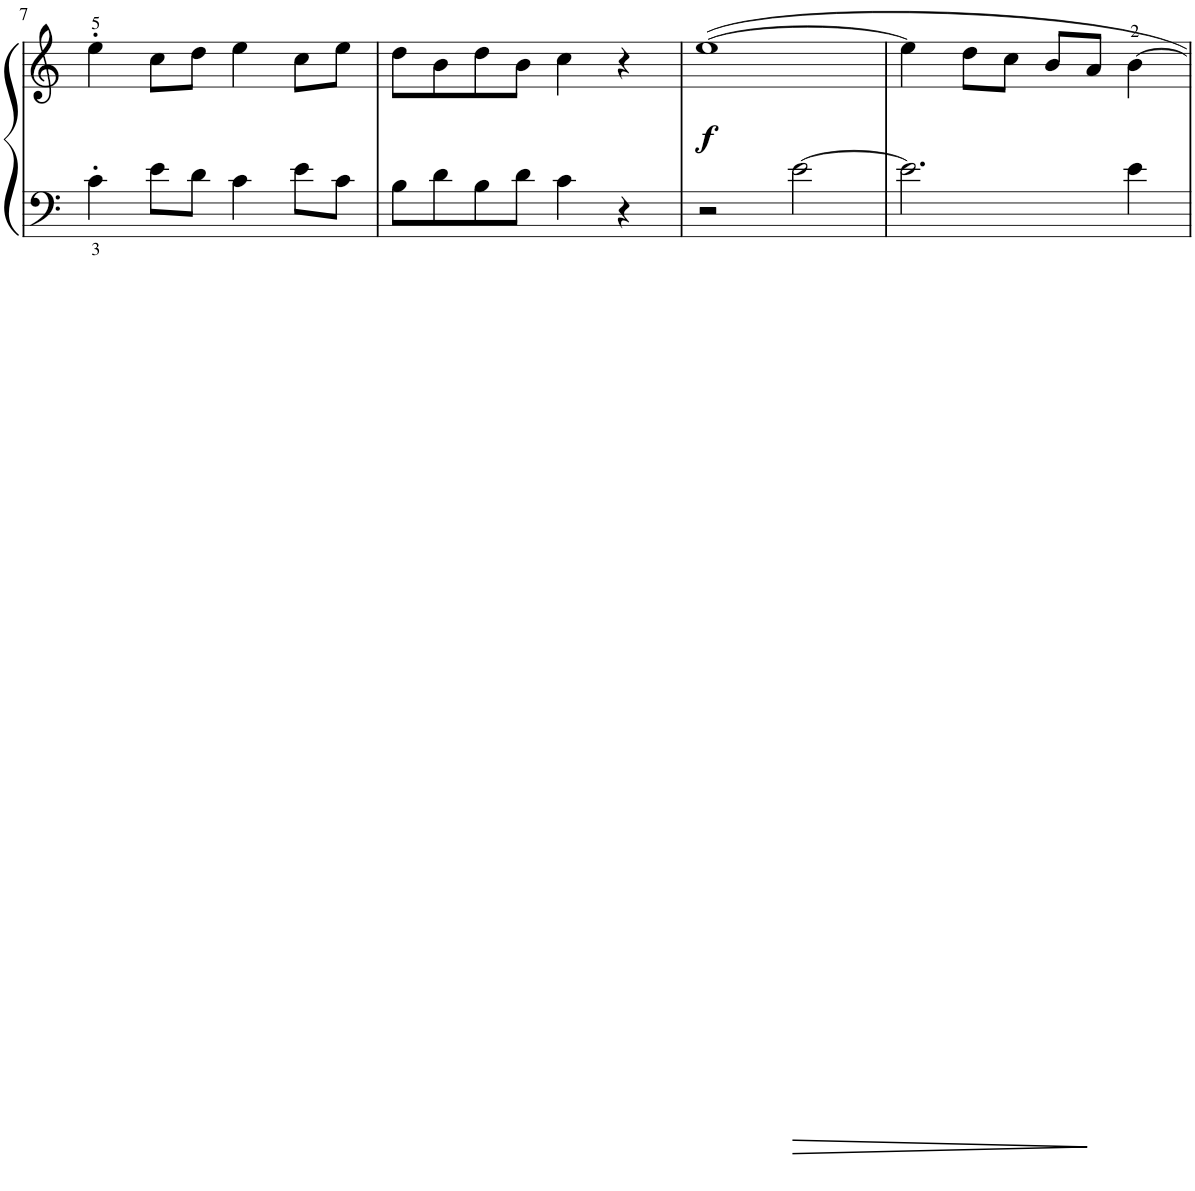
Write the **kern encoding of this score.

**kern	**kern	**dynam
*part1	*part1	*part1
*staff2	*staff1	*staff1/2
*I"Piano	*	*
*I'Pno	*	*
!!LO:PB:g=z
*clefF4	*clefG2	*
*k[]	*k[]	*
*M4/4	*M4/4	*
=7	=7	=7
4c'\	4ee'\	.
8e\L	8cc\L	.
8d\J	8dd\J	.
4c\	4ee\	.
8e\L	8cc\L	.
8c\J	8ee\J	.
=8	=8	=8
8B\L	8dd\L	.
8d\	8b\	.
8B\	8dd\	.
8d\J	8b\J	.
4c\	4cc\	.
4r	4r	.
=9	=9	=9
!	!	!LO:DY:b
2r	[1ee	f
[2e\	.	.
=10	=10	=10
2.e\]	4ee\]	.
.	8dd\L	.
.	8cc\J	.
.	8b/L	.
.	8a/J	.
4e\	[4b\	.
=	=	=
*-	*-	*-
